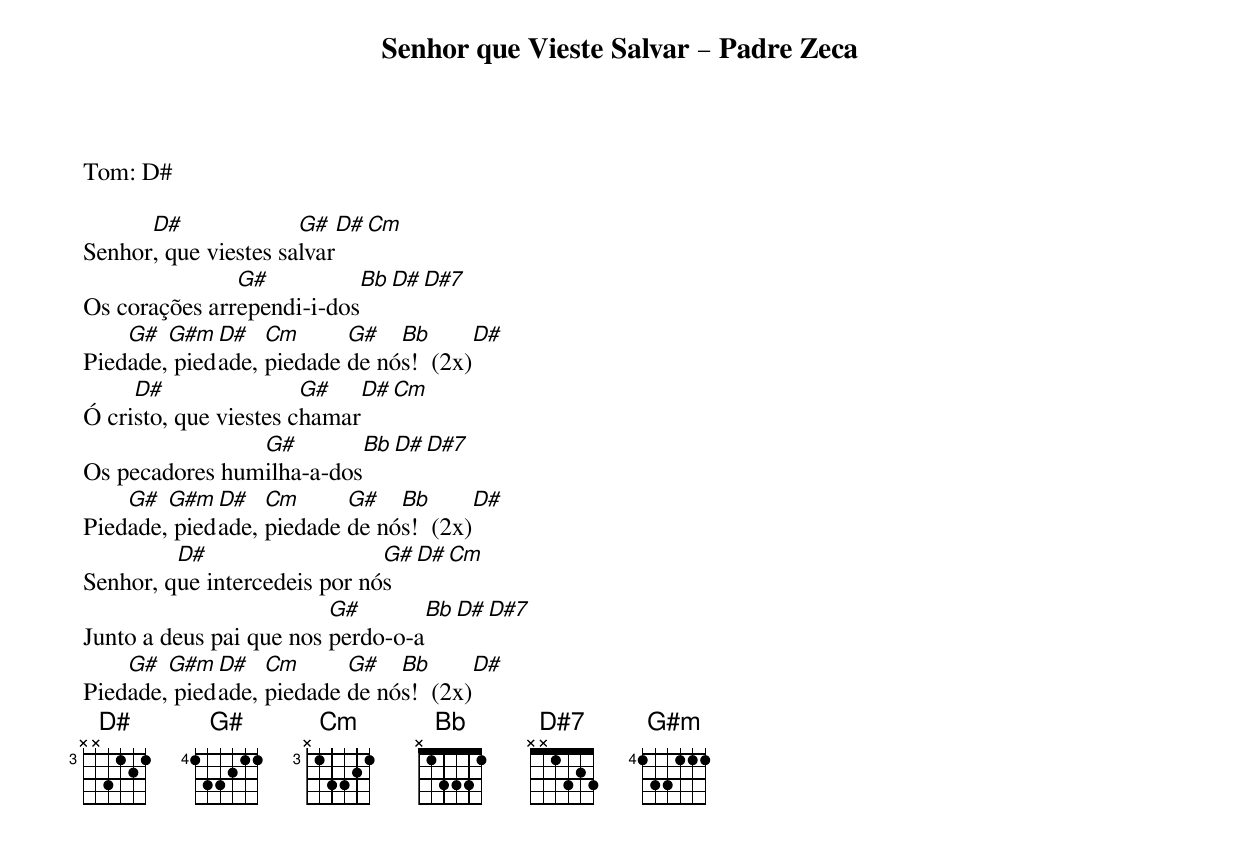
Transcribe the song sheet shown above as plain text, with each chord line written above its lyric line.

Senhor que Vieste Salvar – Padre Zeca
Tom: D#

      D#              G#           D#      Cm
Senhor, que viestes salvar
               G#                  Bb   D#   D#7
Os corações arrependi-i-dos
    G#  G#m  D#   Cm      G#   Bb         D#
Piedade, piedade, piedade de nós!  (2x)
     D#                G#         D#        Cm
Ó cristo, que viestes chamar
                G#             Bb        D#   D#7
Os pecadores humilha-a-dos
    G#  G#m  D#   Cm      G#   Bb         D#
Piedade, piedade, piedade de nós!  (2x)
         D#                   G#           D#      Cm
Senhor, que intercedeis por nós
                         G#                      Bb    D#   D#7
Junto a deus pai que nos perdo-o-a
    G#  G#m  D#   Cm      G#   Bb         D#
Piedade, piedade, piedade de nós!  (2x)
